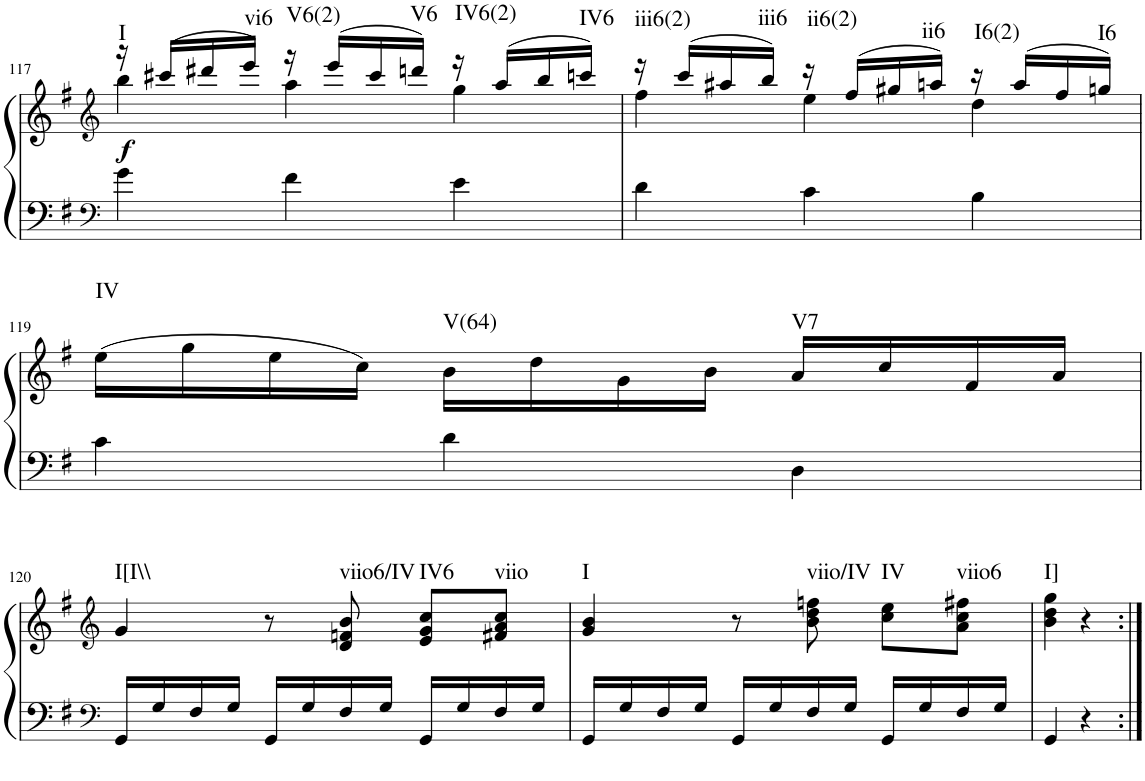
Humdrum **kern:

**kern	**kern	**dynam	**harte
*part1	*part1	*part1	*part1
*staff2	*staff1	*staff1/2	*
*I"Klavier linke Hand	*	*	*
!!LO:PB:g=z
*clefF4	*clefG2	*	*
*k[f#]	*k[f#]	*	*
*M3/4	*M3/4	*	*
=117	=117	=117	=117
*	*^	*	*
!	!	!	!LO:DY:b	!LO:H:kt=I
4g\	16r	4bb\	f	N
.	(16ccc#X/LL	.	.	.
.	16ddd#X/	.	.	.
!	!	!	!	!LO:H:kt=vi6
.	16eee/JJ)	.	.	N
!	!	!	!	!LO:H:kt=V6(2)
4f#\	16r	4aa\	.	N
.	(16eee/LL	.	.	.
.	16ccc#/	.	.	.
!	!	!	!	!LO:H:kt=V6
.	16dddn/JJ)	.	.	N
!	!	!	!	!LO:H:kt=IV6(2)
4e\	16r	4gg\	.	N
.	(16aa/LL	.	.	.
.	16bb/	.	.	.
!	!	!	!	!LO:H:kt=IV6
.	16cccn/JJ)	.	.	N
=118	=118	=118	=118	=118
!	!	!	!	!LO:H:kt=iii6(2)
4d\	16r	4ff#\	.	N
.	(16ccc/LL	.	.	.
.	16aa#X/	.	.	.
!	!	!	!	!LO:H:kt=iii6
.	16bb/JJ)	.	.	N
!	!	!	!	!LO:H:kt=ii6(2)
4c\	16r	4ee\	.	N
.	(16ff#/LL	.	.	.
.	16gg#X/	.	.	.
!	!	!	!	!LO:H:kt=ii6
.	16aan/JJ)	.	.	N
!	!	!	!	!LO:H:kt=I6(2)
4B\	16r	4dd\	.	N
.	(16aa/LL	.	.	.
.	16ff#/	.	.	.
!	!	!	!	!LO:H:kt=I6
.	16ggn/JJ)	.	.	N
*	*v	*v	*	*
!!LO:LB:g=z
=119	=119	=119	=119
!	!	!	!LO:H:kt=IV
4c\	(16ee\LL	.	N
.	16gg\	.	.
.	16ee\	.	.
.	16cc\JJ)	.	.
!	!	!	!LO:H:kt=V(64)
4d\	16b\LL	.	N
.	16dd\	.	.
.	16g\	.	.
.	16b\JJ	.	.
!	!	!	!LO:H:kt=V7
4D\	16a/LL	.	N
.	16cc/	.	.
.	16f#/	.	.
.	16a/JJ	.	.
!!LO:LB:g=z
=120	=120	=120	=120
*clefF4	*clefG2	*	*
!	!	!	!LO:H:kt=I[I\\
16GG/LL	4g/	.	N
16G/	.	.	.
16F#/	.	.	.
16G/JJ	.	.	.
16GG/LL	8r	.	.
16G/	.	.	.
!	!	!	!LO:H:kt=viio6/IV
16F#/	8d/ 8fn/ 8b/	.	N
16G/JJ	.	.	.
!	!	!	!LO:H:kt=IV6
16GG/LL	8e/ 8g/ 8cc/L	.	N
16G/	.	.	.
!	!	!	!LO:H:kt=viio
16F#/	8f#X/ 8a/ 8cc/J	.	N
16G/JJ	.	.	.
=121	=121	=121	=121
!	!	!	!LO:H:kt=I
16GG/LL	4g/ 4b/	.	N
16G/	.	.	.
16F#/	.	.	.
16G/JJ	.	.	.
16GG/LL	8r	.	.
16G/	.	.	.
!	!	!	!LO:H:kt=viio/IV
16F#/	8b\ 8dd\ 8ffn\	.	N
16G/JJ	.	.	.
!	!	!	!LO:H:kt=IV
16GG/LL	8cc\ 8ee\L	.	N
16G/	.	.	.
!	!	!	!LO:H:kt=viio6
16F#/	8a\ 8cc\ 8ff#X\J	.	N
16G/JJ	.	.	.
=122	=122	=122	=122
!	!	!	!LO:H:kt=I]
4GG/	4b\ 4dd\ 4gg\	.	N
4r	4r	.	.
=:|!	=:|!	=:|!	=:|!
*-	*-	*-	*-
